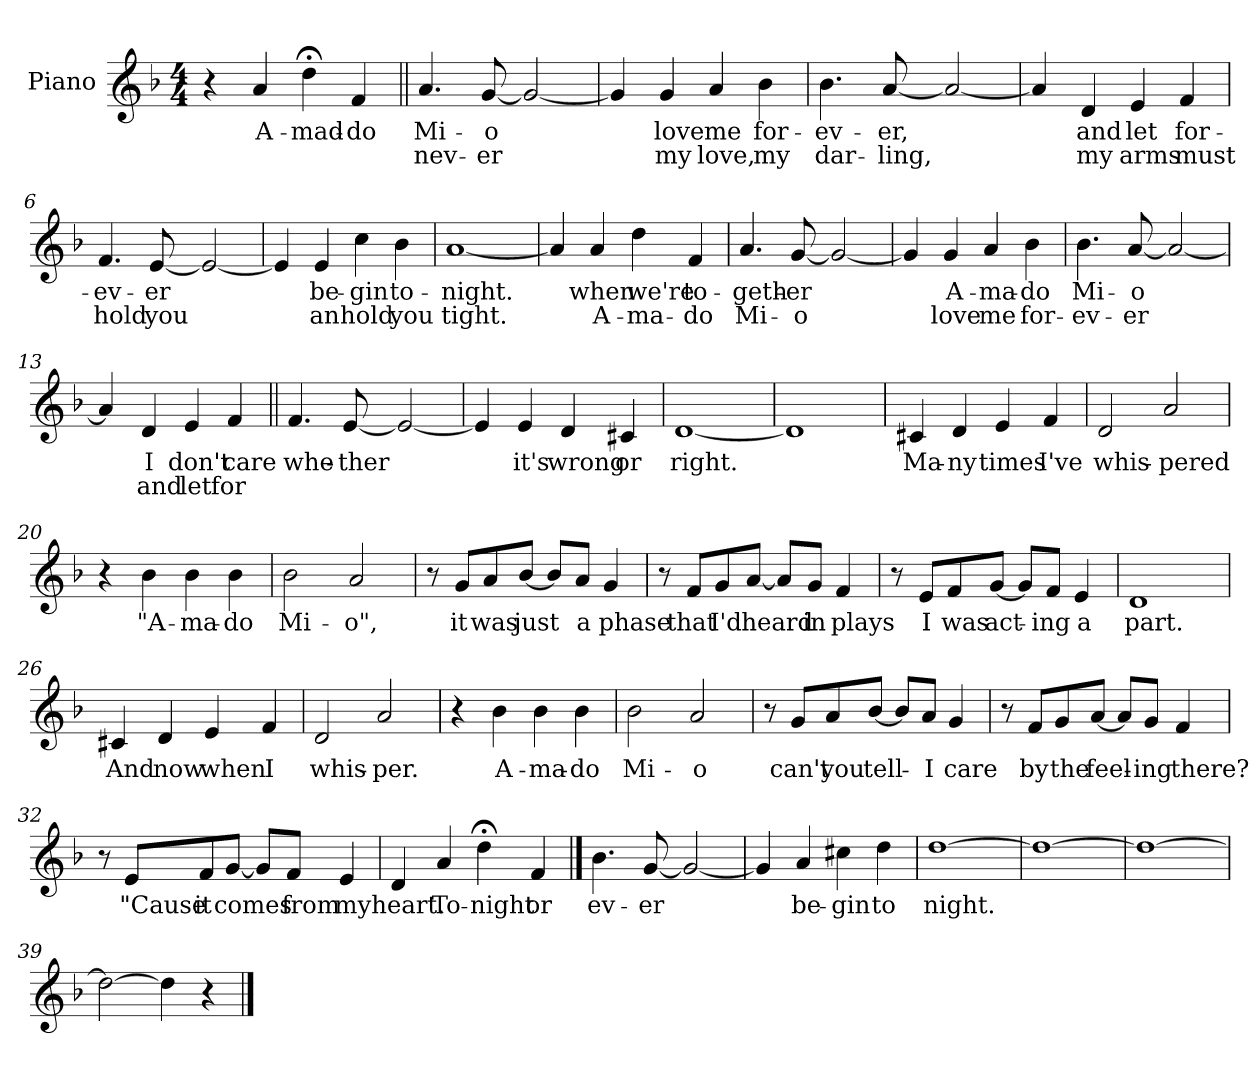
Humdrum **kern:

**kern	**text	**text
*part1	*part1	*part1
*staff1	*staff1	*staff1
*I"Piano	*	*
*I'Pno.	*	*
*clefG2	*	*
*k[b-]	*	*
*F:	*	*
*M4/4	*	*
=1	=1	=1
4r	.	.
4a/	A-	.
4dd;<\	-mad-	.
4f/	-do	.
=2||	=2||	=2||
4.a/	Mi-	nev-
[8g/	-o	-er
2g/_	.	.
=3	=3	=3
4g/]	.	.
4g/	love	my
4a/	me	love,
4b-\	for-	my
=4	=4	=4
4.b-\	-ev-	dar-
[8a/	-er,	-ling,
2a/_	.	.
=5	=5	=5
4a/]	.	.
4d/	and	my
4e/	let	arms
4f/	for-	must
!!LO:LB:g=z
=6	=6	=6
4.f/	-ev-	hold
[8e/	-er	you
2e/_	.	.
=7	=7	=7
4e/]	.	.
4e/	be-	an
4cc\	-gin	hold
4b-\	to-	you
=8	=8	=8
[1a	-night.	tight.
=9	=9	=9
4a/]	.	.
4a/	when	A-
4dd\	we're	-ma-
4f/	to-	-do
=10	=10	=10
4.a/	-geth-	Mi-
[8g/	-er	-o
2g/_	.	.
!!LO:LB:g=z
=11	=11	=11
4g/]	.	.
4g/	A-	love
4a/	-ma-	me
4b-\	-do	for-
=12	=12	=12
4.b-\	Mi-	-ev-
[8a/	-o	-er
2a/_	.	.
=13	=13	=13
4a/]	.	.
4d/	I	and
4e/	don't	let
4f/	care	for
=14||	=14||	=14||
4.f/	whe-	.
[8e/	-ther	.
2e/_	.	.
=15	=15	=15
4e/]	.	.
4e/	it's	.
4d/	wrong	.
4c#X/	or	.
!!LO:LB:g=z
=16	=16	=16
[1d	right.	.
=17	=17	=17
1d]	.	.
=18	=18	=18
4c#X/	Ma-	.
4d/	-ny	.
4e/	times	.
4f/	I've	.
=19	=19	=19
2d/	whis-	.
2a/	-pered	.
=20	=20	=20
4r	.	.
4b-\	"A-	.
4b-\	-ma-	.
4b-\	-do	.
=21	=21	=21
2b-\	Mi-	.
2a/	-o",	.
!!LO:LB:g=z
=22	=22	=22
8r	.	.
8g/L	it	.
8a/	was	.
[8b-/J	just	.
8b-/L]	.	.
8a/J	a	.
4g/	phase	.
=23	=23	=23
8r	.	.
8f/L	that	.
8g/	I'd	.
[8a/J	heard	.
8a/L]	.	.
8g/J	in	.
4f/	plays	.
=24	=24	=24
8r	.	.
8e/L	I	.
8f/	was	.
[8g/J	act-	.
8g/L]	.	.
8f/J	-ing	.
4e/	a	.
=25	=25	=25
1d	part.	.
!!LO:LB:g=z
=26	=26	=26
4c#X/	And	.
4d/	now	.
4e/	when	.
4f/	I	.
=27	=27	=27
2d/	whis-	.
2a/	-per.	.
=28	=28	=28
4r	.	.
4b-\	A-	.
4b-\	-ma-	.
4b-\	-do	.
=29	=29	=29
2b-\	Mi-	.
2a/	-o	.
=30	=30	=30
8r	.	.
8g/L	can't	.
8a/	you	.
[8b-/J	tell-	.
8b-/L]	.	.
8a/J	-I	.
4g/	care	.
!!LO:LB:g=z
=31	=31	=31
8r	.	.
8f/L	by	.
8g/	the	.
[8a/J	feel-	.
8a/L]	.	.
8g/J	-ing	.
4f/	there?	.
=32	=32	=32
8r	.	.
8e/L	"Cause	.
8f/	it	.
[8g/J	comes	.
8g/L]	.	.
8f/J	from	.
4e/	my	.
=33	=33	=33
4d/	heart.	.
4a/	To-	.
4dd;<\	-night	.
4f/	or	.
!!LO:LB:g=z
==34	==34	==34
4.b-\	ev-	.
[8g/	-er	.
2g/_	.	.
=35	=35	=35
4g/]	.	.
4a/	be-	.
4cc#X\	-gin	.
4dd\	to	.
=36	=36	=36
[1dd	night.	.
=37	=37	=37
1dd_	.	.
=38	=38	=38
1dd_	.	.
=39	=39	=39
2dd\_	.	.
4dd\]	.	.
4r	.	.
==	==	==
*-	*-	*-
